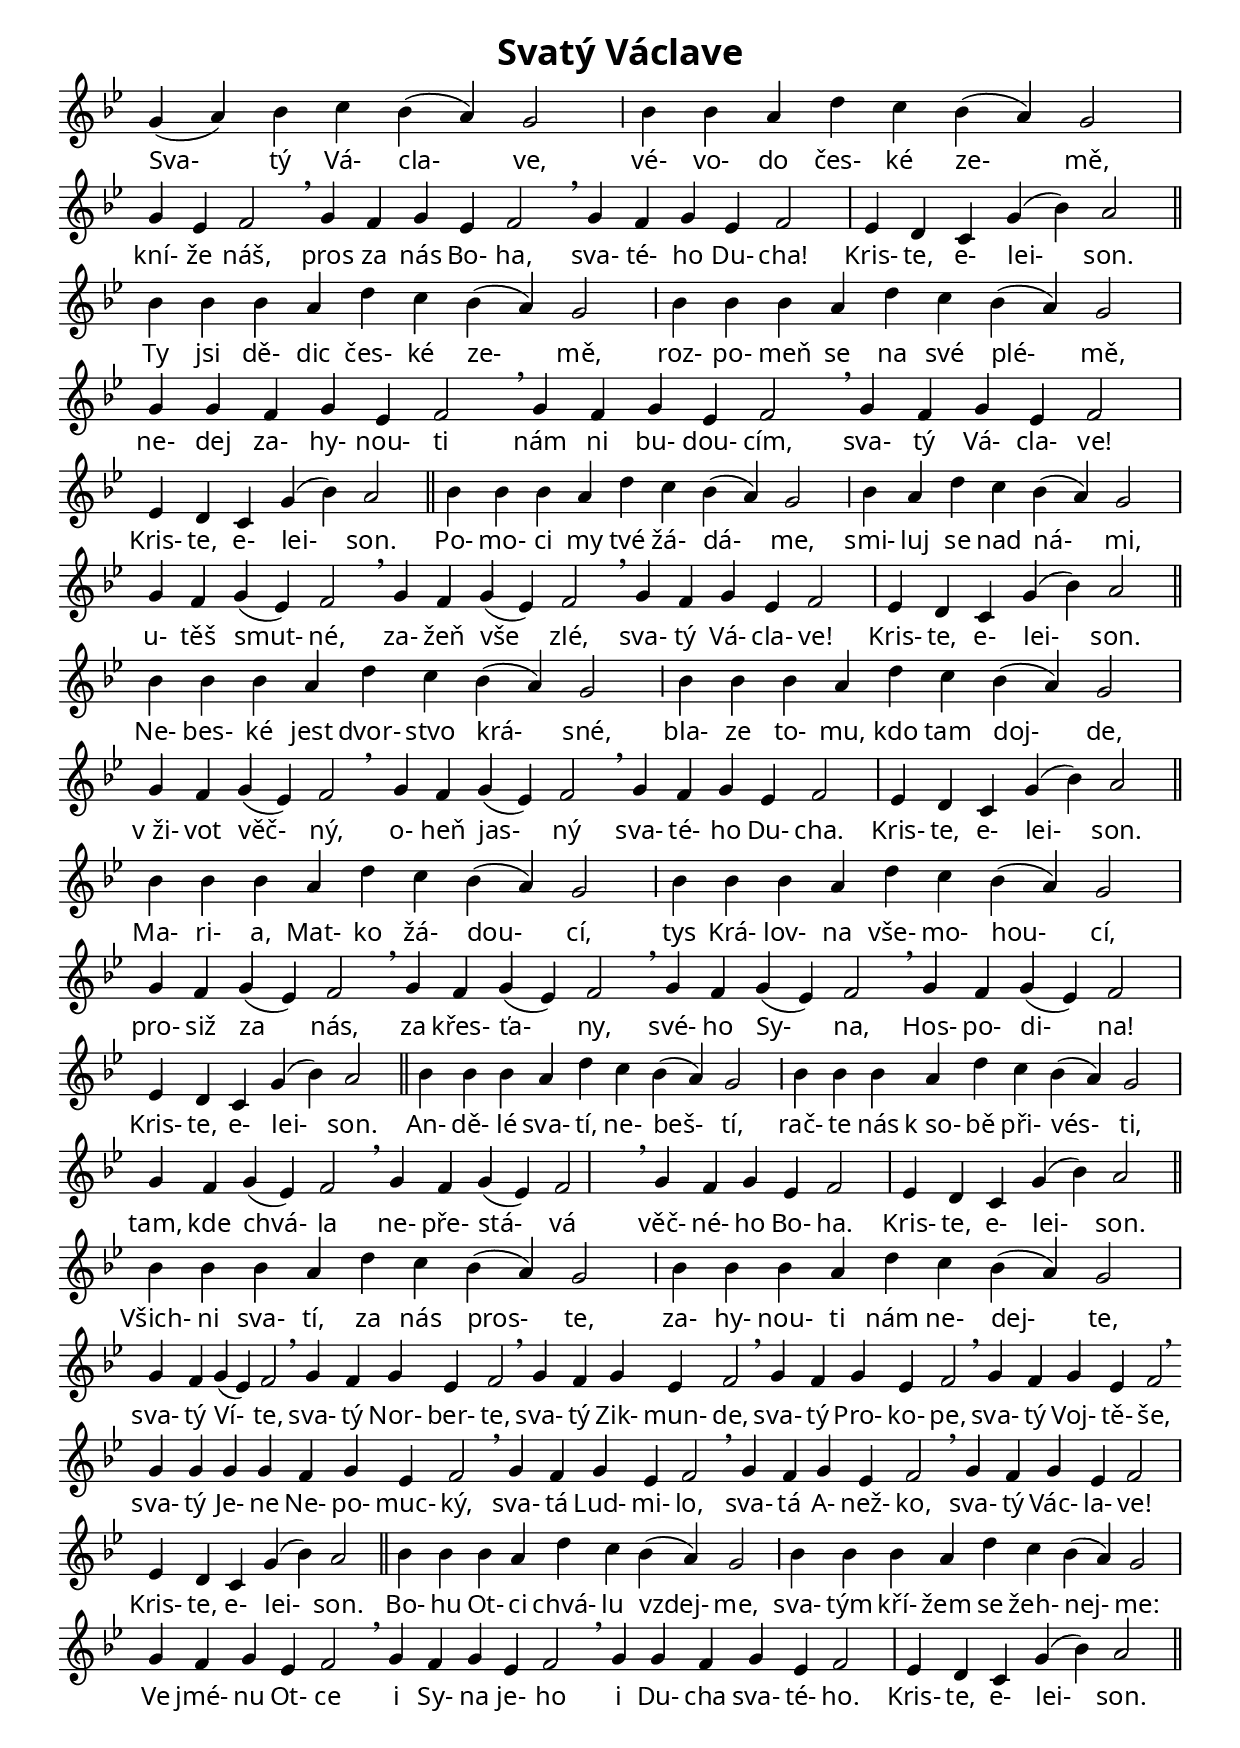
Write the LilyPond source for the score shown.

\version "2.19.44"
\include "deutsch.ly"

#(set-default-paper-size "a4")

\paper {
  indent = #0
  #(define fonts
    (make-pango-font-tree "Junicode"
                          "Nimbus Sans"
                          "Luxi Mono"
                          (/ staff-height pt 20)))
  page-count = #1
}

\header {
  title = "Svatý Václave"
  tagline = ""
}

\layout {
  \context {
    \Score
    \omit BarNumber
    \omit TimeSignature
  }
}

\layout {
  indent = #0
}

global = {
  \key b \major
}
choralMusic = \relative c'' {
  \key b \major
  \time 256/4
  \autoBeamOff
  g4 ( a ) b c b ( a ) g2 \once\override Staff.BarLine #'bar-extent = #'(-1.5 . 1.5)  \bar "|"
  b4 b a d c b ( a ) g2 \bar "|"
  g4 es f2 \breathe g4 f g es f2 \breathe g4 f g es f2 \bar "|"
  es4 d c g' ( b ) a2 \bar "||"

  b4 b b a d c b ( a ) g2 \once\override Staff.BarLine #'bar-extent = #'(-1.5 . 1.5)  \bar "|"
  b4 b b a d c b ( a ) g2 \bar "|"
  g4 g f g es f2 \breathe g4 f g es f2 \breathe g4 f g es f2 \bar "|"
  es4 d c g' ( b ) a2 \bar "||"

  b4 b b a \bar "" d c b ( a ) g2 \once\override Staff.BarLine #'bar-extent = #'(-1.5 . 1.5)  \bar "|"
  b4 a d c b ( a ) g2 \bar "|"
  g4 f g ( es ) f2 \breathe g4 f g ( es ) f2 \breathe g4 f g es f2 \bar "|"
  es4 d c g' ( b ) a2 \bar "||"

  b4 b b a d c b ( a ) g2 \once\override Staff.BarLine #'bar-extent = #'(-1.5 . 1.5)  \bar "|"
  b4 b b a d c b ( a ) g2 \bar "|"
  g4 f g ( es ) f2 \breathe \bar "" g4 f g ( es ) f2 \breathe g4 f g es f2 \bar "|"
  es4 d c g' ( b ) a2 \bar "||"

  b4 b b a d c b ( a ) g2 \once\override Staff.BarLine #'bar-extent = #'(-1.5 . 1.5)  \bar "|"
  b4 b b a \bar "" d c b ( a ) g2 \bar "|"
  g4 f g ( es ) f2 \breathe g4 f g ( es ) f2 \breathe g4 f g ( es ) f2 \breathe g4 f g ( es ) f2 \bar "|"
  es4 d c g' ( b ) a2 \bar "||"

  b4 b b a d c b ( a ) g2 \once\override Staff.BarLine #'bar-extent = #'(-1.5 . 1.5)  \bar "|"
  b4 b b a d c b ( a ) g2 \bar "|"
  g4 f g ( es ) f2 \breathe g4 f g ( es ) f2 \breathe g4 f g es f2 \bar "|"
  es4 d c g' ( b ) a2 \bar "||"

  b4 b b a d c b ( a ) g2 \once\override Staff.BarLine #'bar-extent = #'(-1.5 . 1.5)  \bar "|"
  b4 b b a d c b ( a ) g2 \bar "|"
  g4 f g ( es ) f2 \breathe g4 f g es f2 \breathe g4 f g es f2 \breathe
  g4 f g es f2 \breathe g4 f g es f2 \breathe \bar "" g4 g g g f g es f2 \breathe
  g4 f g es f2 \breathe g4 f g es f2 \breathe g4 f g es f2 \bar "|"
  es4 d c g' ( b ) a2 \bar "||"

  b4 b b a d c b ( a ) g2 \once\override Staff.BarLine #'bar-extent = #'(-1.5 . 1.5)  \bar "|"
  b4 b b a d c b ( a ) g2 \bar "|"
  g4 f g es f2 \breathe g4 f g es f2 \breathe g4 g f g es f2 \bar "|"
  es4 d c g' ( b ) a2 \bar "||"
}
czechWords = \lyricmode {
Sva- tý Vá- cla- ve, vé- vo- do čes- ké ze- mě, kní- že náš, pros za nás Bo- ha, sva- té- ho Du- cha! Kris- te, e- lei- son.
Ty jsi dě- dic čes- ké ze- mě, roz- po- meň se na své plé- mě, ne- dej za- hy- nou- ti nám ni bu- dou- cím, sva- tý Vá- cla- ve! Kris- te, e- lei- son.
Po- mo- ci my tvé žá- dá- me, smi- luj se nad ná- mi, u- těš smut- né, za- žeň vše zlé, sva- tý Vá- cla- ve! Kris- te, e- lei- son.
Ne- bes- ké jest dvor- stvo krá- sné, bla- ze to- mu, kdo tam doj- de, v_ži- vot věč- ný, o- heň jas- ný sva- té- ho Du- cha. Kris- te, e- lei- son.
Ma- ri- a, Mat- ko žá- dou- cí, tys Krá- lov- na vše- mo- hou- cí, pro- siž za nás, za křes- ťa- ny, své- ho Sy- na, Hos- po- di- na! Kris- te, e- lei- son.
An- dě- lé sva- tí, ne- beš- tí, rač- te nás k_so- bě při- vés- ti, tam, kde chvá- la ne- pře- stá- vá věč- né- ho Bo- ha. Kris- te, e- lei- son.
Všich- ni sva- tí, za nás pros- te, za- hy- nou- ti nám ne- dej- te, sva- tý Ví- te, sva- tý Nor- ber- te, sva- tý Zik- mun- de, sva- tý Pro- ko- pe, sva- tý Voj- tě- še, sva- tý Je- ne Ne- po- muc- ký, sva- tá Lud- mi- lo, sva- tá A- než- ko, sva- tý Vác- la- ve! Kris- te, e- lei- son.
Bo- hu Ot- ci chvá- lu vzdej- me, sva- tým kří- žem se žeh- nej- me: Ve jmé- nu Ot- ce i Sy- na je- ho i Du- cha sva- té- ho. Kris- te, e- lei- son. 
}
\score {
  \new ChoirStaff <<
    \new Staff {
       \new Voice = "tenores" { \choralMusic }
    }
    \new Lyrics \with { alignBelowContext = men } \lyricsto tenores \czechWords
  >>
  \layout {
    \context {
       % a little smaller so lyrics
       % can be closer to the staff
       \Staff
       \override VerticalAxisGroup #'minimum-Y-extent = #'(-3 . 3)
    }
  }
}
